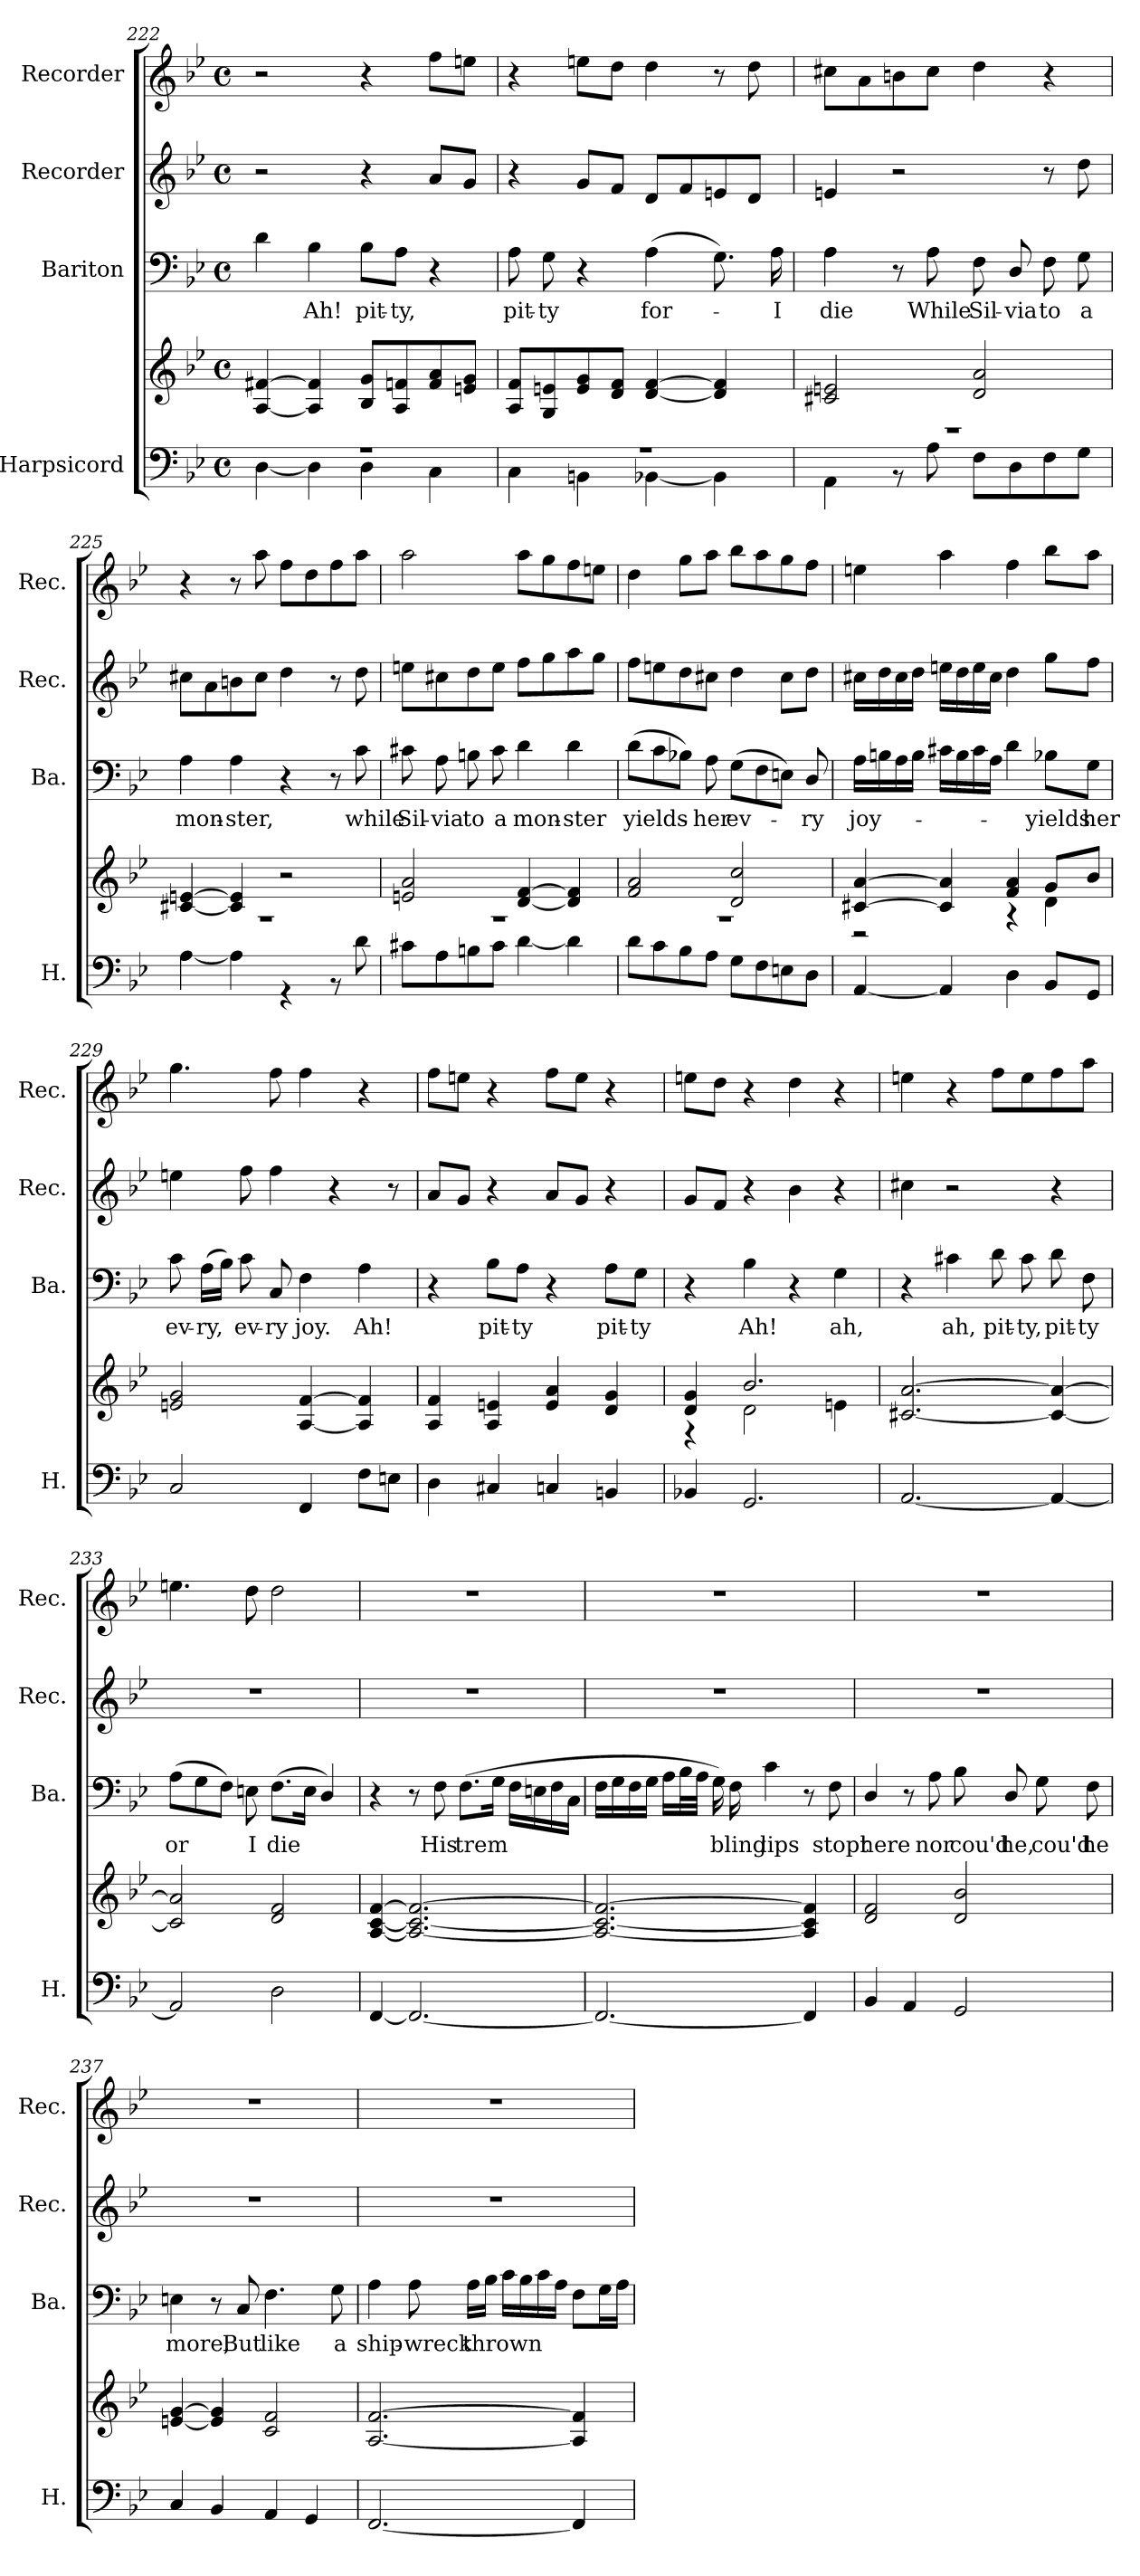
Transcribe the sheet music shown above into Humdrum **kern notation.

**kern	**kern	**kern	**text	**kern	**kern
*part4	*part4	*part3	*part3	*part2	*part1
*staff5	*staff4	*staff3	*staff3	*staff2	*staff1
*I"Harpsicord	*	*I"Bariton	*	*I"Recorder	*I"Recorder
*I'H.	*	*I'Ba.	*	*I'Rec.	*I'Rec.
*clefF4	*clefG2	*clefF4	*	*clefG2	*clefG2
*k[b-e-]	*k[b-e-]	*k[b-e-]	*	*k[b-e-]	*k[b-e-]
*M4/4	*M4/4	*M4/4	*	*M4/4	*M4/4
*met(c)	*met(c)	*met(c)	*	*met(c)	*met(c)
=222	=222	=222	=222	=222	=222
*^	*	*	*	*	*
1r	[4D\	[4A/ [4f#X/	4d\	.	2r	2r
!	!	!	!	!LO:LY:b	!	!
.	4D\]	4A/] 4f#/]	4B-\	-Ah!	.	.
!	!	!	!	!LO:LY:b	!	!
.	4D\	8B-/ 8g/L	8B-\L	pit-	4r	4r
!	!	!	!	!LO:LY:b	!	!
.	.	8A/ 8fn/	8A\J	-ty,	.	.
.	4C\	8f/ 8a/	4r	.	8a/L	8ff\L
.	.	8en/ 8g/J	.	.	8g/J	8een\J
=223	=223	=223	=223	=223	=223	=223
!	!	!	!	!LO:LY:b	!	!
1r	4C\	8A/ 8f/L	8A\	pit-	4r	4r
!	!	!	!	!LO:LY:b	!	!
.	.	8G/ 8en/	8G\	-ty	.	.
.	4BBn\	8e/ 8g/	4r	.	8g/L	8een\L
.	.	8d/ 8f/J	.	.	8f/J	8dd\J
!	!	!	!	!LO:LY:b	!	!
.	[4BB-X\	[4d/ [4f/	(>4A\	for-	8d/L	4dd\
.	.	.	.	.	8f/	.
.	4BB-\]	4d/] 4f/]	8.G\)	.	8en/	8r
.	.	.	.	.	8d/J	8dd\
!	!	!	!	!LO:LY:b	!	!
.	.	.	16A\	-I	.	.
=224	=224	=224	=224	=224	=224	=224
!	!	!	!	!LO:LY:b	!	!
1r	4AA\	2c#X/ 2en/	4A\	die	4en/	8cc#X\L
.	.	.	.	.	.	8a\
.	8r	.	8r	.	2r	8bn\
!	!	!	!	!LO:LY:b	!	!
.	8A\	.	8A\	While	.	8cc#\J
!	!	!	!	!LO:LY:b	!	!
.	8F\L	2d/ 2a/	8F\	Sil-	.	4dd\
!	!	!	!	!LO:LY:b	!	!
.	8D\	.	8D/	-via	.	.
!	!	!	!	!LO:LY:b	!	!
.	8F\	.	8F\	to	8r	4r
!	!	!	!	!LO:LY:b	!	!
.	8G\J	.	8G\	a	8dd\	.
!!LO:PB:g=z
=225	=225	=225	=225	=225	=225	=225
!	!	!	!	!LO:LY:b	!	!
1r	[4A\	[4c#X/ [4en/	4A\	mon-	8cc#X\L	4r
.	.	.	.	.	8a\	.
!	!	!	!	!LO:LY:b	!	!
.	4A\]	4c#/] 4e/]	4A\	-ster,	8bn\	8r
.	.	.	.	.	8cc#\J	8aa\
.	4r	2r	4r	.	4dd\	8ff\L
.	.	.	.	.	.	8dd\
.	8r	.	8r	.	8r	8ff\
!	!	!	!	!LO:LY:b	!	!
.	8d\	.	8c\	while	8dd\	8aa\J
=226	=226	=226	=226	=226	=226	=226
!	!	!	!	!LO:LY:b	!	!
1r	8c#X\L	2en/ 2a/	8c#X\	Sil-	8een\L	2aa\
!	!	!	!	!LO:LY:b	!	!
.	8A\	.	8A\	-via	8cc#X\	.
!	!	!	!	!LO:LY:b	!	!
.	8Bn\	.	8Bn\	to	8dd\	.
!	!	!	!	!LO:LY:b	!	!
.	8c#\J	.	8c#\	a	8ee\J	.
!	!	!	!	!LO:LY:b	!	!
.	[4d\	[4d/ [4f/	4d\	mon-	8ff\L	8aa\L
.	.	.	.	.	8gg\	8gg\
!	!	!	!	!LO:LY:b	!	!
.	4d\]	4d/] 4f/]	4d\	-ster	8aa\	8ff\
.	.	.	.	.	8gg\J	8een\J
=227	=227	=227	=227	=227	=227	=227
!	!	!	!	!LO:LY:b	!	!
1r	8d\L	2f/ 2a/	(>8d\L	yields-	8ff\L	4dd\
.	8c\	.	8c\	.	8een\	.
.	8B-\	.	8B-X\J)	.	8dd\	8gg\L
!	!	!	!	!LO:LY:b	!	!
.	8A\J	.	8A\	-her	8cc#X\J	8aa\J
!	!	!	!	!LO:LY:b	!	!
.	8G\L	2d/ 2cc/	(>8G\L	ev-	4dd\	8bb-\L
.	8F\	.	8F\	.	.	8aa\
.	8En\	.	8En\J)	.	8cc#\L	8gg\
!	!	!	!	!LO:LY:b	!	!
.	8D\J	.	8D/	-ry	8dd\J	8ff\J
!!LO:LB:g=z
=228	=228	=228	=228	=228	=228	=228
*	*	*^	*	*	*	*
!	!	!	!	!	!LO:LY:b	!	!
*v	*v	*	*	*	*	*	*
[4AA/	[4c#X/ [4a/	2r	16A\LL	joy-	16cc#X\LL	4een\
.	.	.	16Bn\	.	16dd\	.
.	.	.	16A\	.	16cc#\	.
.	.	.	16B\JJ	.	16dd\JJ	.
4AA/]	4c#/] 4a/]	.	16c#X\LL	.	16een\LL	4aa\
.	.	.	16B\	.	16dd\	.
.	.	.	16c#\	.	16ee\	.
.	.	.	16A\JJ	.	16cc#\JJ	.
4D\	4f/ 4a/	4r	4d\	.	4dd\	4ff\
!	!	!	!	!LO:LY:b	!	!
8BB-/L	8g/L	4d\	8B-X\L	yields	8gg\L	8bb-\L
!	!	!	!	!LO:LY:b	!	!
8GG/J	8b-/J	.	8G\J	her	8ff\J	8aa\J
*	*v	*v	*	*	*	*
=229	=229	=229	=229	=229	=229
!	!	!	!LO:LY:b	!	!
2C/	2en/ 2g/	8c\	ev-	4een\	4.gg\
!	!	!	!LO:LY:b	!	!
.	.	(>16A\LL	-ry,	.	.
.	.	16B-\JJ)	.	.	.
!	!	!	!LO:LY:b	!	!
.	.	8c\	ev-	8ff\	.
!	!	!	!LO:LY:b	!	!
.	.	8C/	-ry	4ff\	8ff\
!	!	!	!LO:LY:b	!	!
4FF/	[4A/ [4f/	4F\	joy.	.	4ff\
.	.	.	.	4r	.
!	!	!	!LO:LY:b	!	!
8F\L	4A/] 4f/]	4A\	Ah!	.	4r
8En\J	.	.	.	8r	.
=230	=230	=230	=230	=230	=230
4D\	4A/ 4f/	4r	.	8a/L	8ff\L
.	.	.	.	8g/J	8een\J
!	!	!	!LO:LY:b	!	!
4C#X/	4A/ 4en/	8B-\L	pit-	4r	4r
!	!	!	!LO:LY:b	!	!
.	.	8A\J	-ty	.	.
4Cn/	4e/ 4a/	4r	.	8a/L	8ff\L
.	.	.	.	8g/J	8ee\J
!	!	!	!LO:LY:b	!	!
4BBn/	4d/ 4g/	8A\L	pit-	4r	4r
!	!	!	!LO:LY:b	!	!
.	.	8G\J	-ty	.	.
!!LO:PB:g=z
=231	=231	=231	=231	=231	=231
*	*^	*	*	*	*
4BB-X/	4d/ 4g/	4r	4r	.	8g/L	8een\L
.	.	.	.	.	8f/J	8dd\J
!	!	!	!	!LO:LY:b	!	!
2.GG/	2.b-/	2d\	4B-\	Ah!	4r	4r
.	.	.	4r	.	4b-\	4dd\
!	!	!	!	!LO:LY:b	!	!
.	.	4en\	4G\	ah,	4r	4r
*	*v	*v	*	*	*	*
=232	=232	=232	=232	=232	=232
[2.AA/	[2.c#X/ [2.a/	4r	.	4cc#X\	4een\
!	!	!	!LO:LY:b	!	!
.	.	4c#X\	ah,	2r	4r
!	!	!	!LO:LY:b	!	!
.	.	8d\	pit-	.	8ff\L
!	!	!	!LO:LY:b	!	!
.	.	8c#\	-ty,	.	8ee\
!	!	!	!LO:LY:b	!	!
4AA/_	4c#/_ 4a/_	8d\	pit-	4r	8ff\
!	!	!	!LO:LY:b	!	!
.	.	8F\	-ty	.	8aa\J
=233	=233	=233	=233	=233	=233
!	!	!	!LO:LY:b	!	!
2AA/]	2c#/] 2a/]	(>8A\L	-or	1r	4.een\
.	.	8G\	.	.	.
.	.	8F\J)	.	.	.
!	!	!	!LO:LY:b	!	!
.	.	8En\	I	.	8dd\
!	!	!	!LO:LY:b	!	!
2D\	2d/ 2f/	(>8.F\L	die	.	2dd\
.	.	16E\Jk	.	.	.
.	.	4D/)	.	.	.
=234	=234	=234	=234	=234	=234
[4FF/	[4A/ [4c/ [4f/	4r	.	1r	1r
2.FF/_	2.A/_ 2.c/_ 2.f/_	8r	.	.	.
!	!	!	!LO:LY:b	!	!
.	.	8F\	His	.	.
!	!	!	!LO:LY:b	!	!
.	.	(>8.F\L	trem	.	.
.	.	16G\Jk	.	.	.
.	.	16F\LL	.	.	.
.	.	16En\	.	.	.
.	.	16F\	.	.	.
.	.	16C\JJ	.	.	.
!!LO:LB:g=z
=235	=235	=235	=235	=235	=235
2.FF/_	2.A/_ 2.c/_ 2.f/_	16F\LL	.	1r	1r
.	.	16G\	.	.	.
.	.	16F\	.	.	.
.	.	16G\JJ	.	.	.
.	.	16A\LL	.	.	.
.	.	32B-\L	.	.	.
.	.	32A\JJJ	.	.	.
.	.	16G\)	.	.	.
!	!	!	!LO:LY:b	!	!
.	.	16F\	bling	.	.
!	!	!	!LO:LY:b	!	!
.	.	4c\	lips	.	.
4FF/]	4A/] 4c/] 4f/]	8r	.	.	.
!	!	!	!LO:LY:b	!	!
.	.	8F\	stopt	.	.
=236	=236	=236	=236	=236	=236
!	!	!	!LO:LY:b	!	!
4BB-/	2d/ 2f/	4D/	here	1r	1r
4AA/	.	8r	.	.	.
!	!	!	!LO:LY:b	!	!
.	.	8A\	nor	.	.
!	!	!	!LO:LY:b	!	!
2GG/	2d/ 2b-/	8B-\	cou'd	.	.
!	!	!	!LO:LY:b	!	!
.	.	8D/	he,	.	.
!	!	!	!LO:LY:b	!	!
.	.	8G\	cou'd	.	.
!	!	!	!LO:LY:b	!	!
.	.	8F\	he	.	.
=237	=237	=237	=237	=237	=237
!	!	!	!LO:LY:b	!	!
4C/	[4en/ [4g/	4En\	more,	1r	1r
4BB-/	4e/] 4g/]	8r	.	.	.
!	!	!	!LO:LY:b	!	!
.	.	8C/	But	.	.
!	!	!	!LO:LY:b	!	!
4AA/	2c/ 2f/	4.F\	like	.	.
4GG/	.	.	.	.	.
!	!	!	!LO:LY:b	!	!
.	.	8G\	a	.	.
!!LO:PB:g=z
=238	=238	=238	=238	=238	=238
!	!	!	!LO:LY:b	!	!
[2.FF/	[2.A/ [2.f/	4A\	ship-	1r	1r
!	!	!	!LO:LY:b	!	!
.	.	8A\	-wreck	.	.
!	!	!	!LO:LY:b	!	!
.	.	16A\LL	thrown	.	.
.	.	16B-\JJ	.	.	.
.	.	16c\LL	.	.	.
.	.	16B-\	.	.	.
.	.	16c\	.	.	.
.	.	16A\JJ	.	.	.
4FF/]	4A/] 4f/]	8F\L	.	.	.
.	.	16G\L	.	.	.
.	.	16A\JJ	.	.	.
=	=	=	=	=	=
*-	*-	*-	*-	*-	*-
